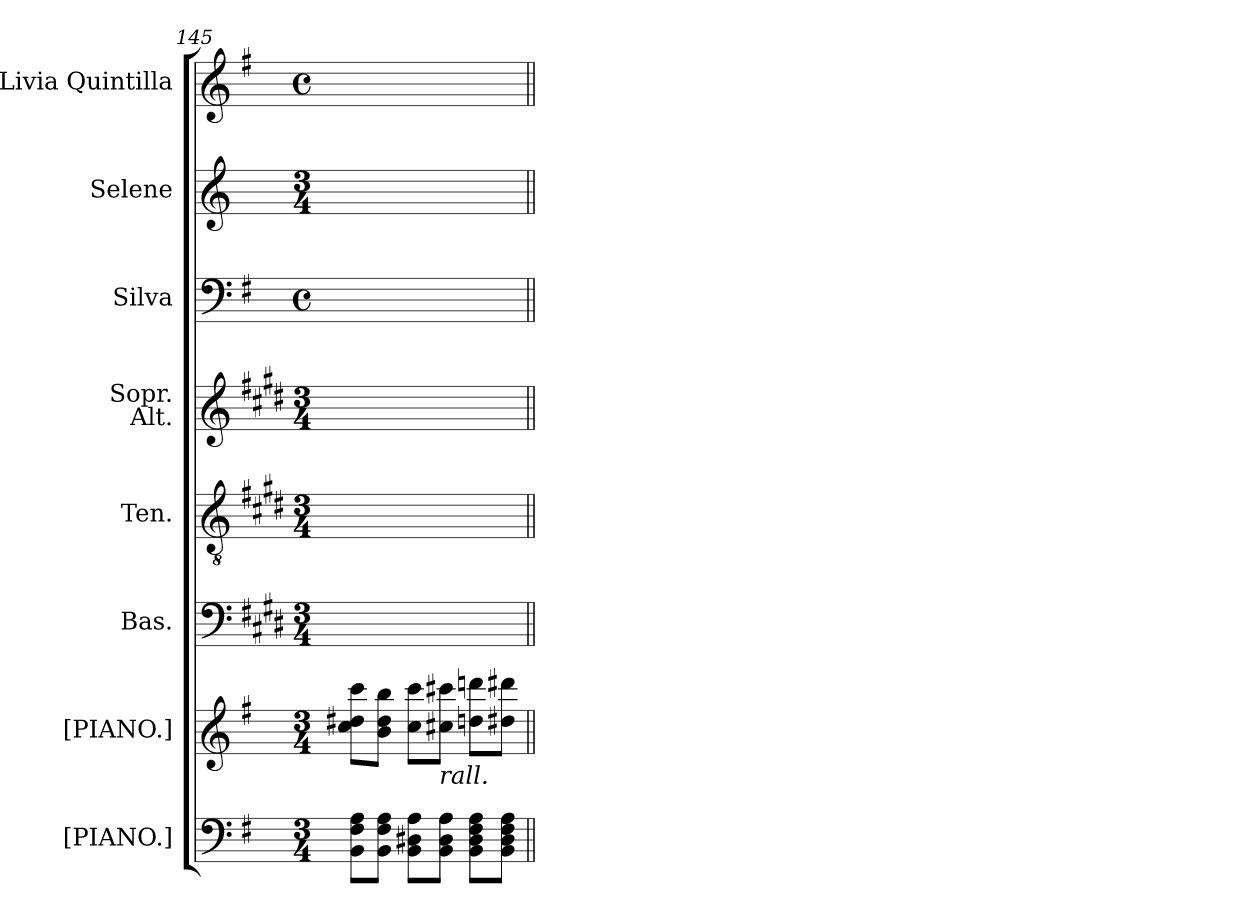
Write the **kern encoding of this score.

**kern	**kern	**kern	**kern	**kern	**kern	**kern	**kern
*part8	*part7	*part6	*part5	*part4	*part3	*part2	*part1
*staff8	*staff7	*staff6	*staff5	*staff4	*staff3	*staff2	*staff1
*I"[PIANO.]	*I"[PIANO.]	*I"Bas.	*I"Ten.	*I"Sopr.\nAlt.	*I"Silva	*I"Selene	*I"Livia Quintilla
*	*	*I'[B]	*I'[T]	*I'[S A]	*I'S.	*I'S.	*I'L.
*clefF4	*clefG2	*clefF4	*clefGv2	*clefG2	*clefF4	*clefG2	*clefG2
*k[f#]	*k[f#]	*k[f#c#g#d#]	*k[f#c#g#d#]	*k[f#c#g#d#]	*k[f#]	*k[]	*k[f#]
*M3/4	*M3/4	*M3/4	*M3/4	*M3/4	*M4/4	*M3/4	*M4/4
*	*	*	*	*	*met(c)	*	*met(c)
=145	=145	=145	=145	=145	=145	=145	=145
8BB\ 8F#\ 8A\L	8cc\ 8dd#X\ 8ccc\L	2.ryy	2.ryy	2.ryy	2.ryy	2.ryy	2.ryy
8BB\ 8F#\ 8A\J	8b\ 8dd#\ 8bb\J	.	.	.	.	.	.
8BB\ 8D#X\ 8A\L	8cc\ 8ccc\L	.	.	.	.	.	.
!	!LO:TX:b:i:t=rall.	!	!	!	!	!	!
8BB\ 8D#\ 8A\J	8cc#X\ 8ccc#X\J	.	.	.	.	.	.
8BB\ 8D#\ 8F#\ 8A\L	8ddn\ 8dddn\L	.	.	.	.	.	.
8BB\ 8D#\ 8F#\ 8A\J	8dd#X\ 8ddd#X\J	.	.	.	.	.	.
=||	=||	=||	=||	=||	=||	=||	=||
*-	*-	*-	*-	*-	*-	*-	*-
